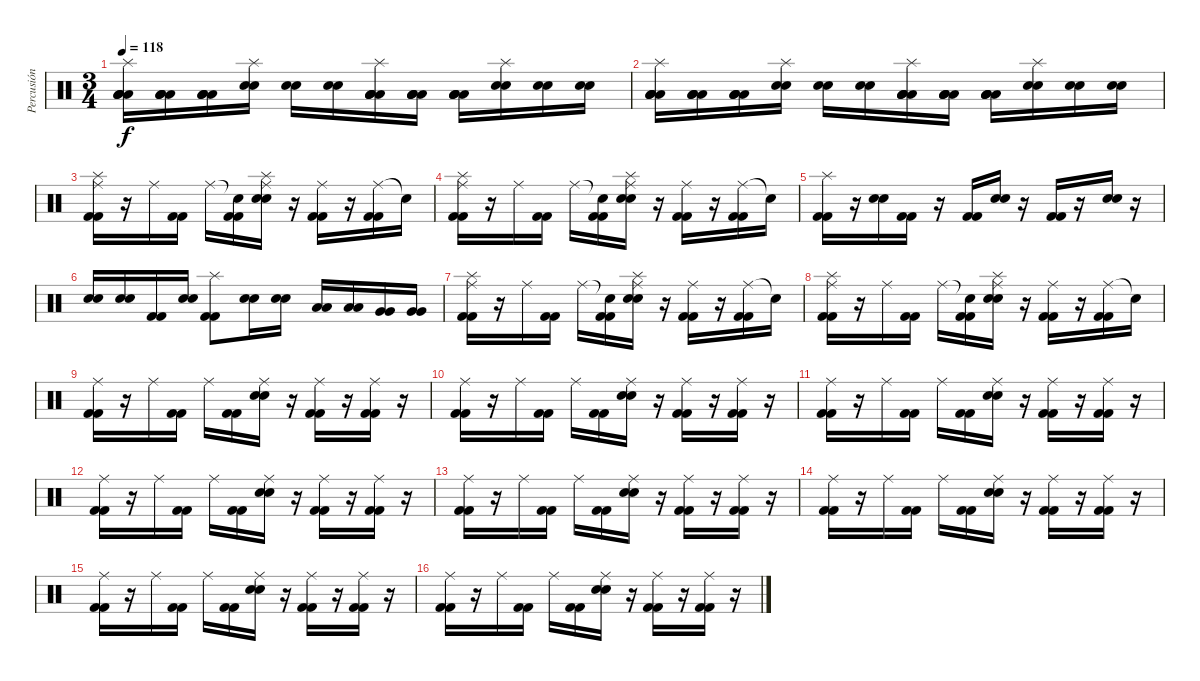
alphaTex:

\track ("Percusión" "Percusión") {instrument percussion}
\staff {score}
\articulation defaults
\ts (3 4)
\tempo 118
\clef neutral
\ks c
("Splash (hit)" "Low Tom (hit)" "Low Tom (hit)" "Low Tom (hit)" "Low Tom (hit)").16{dy f} ("Low Tom (hit)" "Low Tom (hit)" "Low Tom (hit)" "Low Tom (hit)").16 ("Low Tom (hit)" "Low Tom (hit)" "Low Tom (hit)" "Low Tom (hit)").16 ("Splash (hit)" "Electric Snare (hit)" "Electric Snare (hit)").16 ("Electric Snare (hit)" "Electric Snare (hit)").16 ("Electric Snare (hit)" "Electric Snare (hit)").16 ("Splash (hit)" "Low Tom (hit)" "Low Tom (hit)" "Low Tom (hit)" "Low Tom (hit)").16 ("Low Tom (hit)" "Low Tom (hit)" "Low Tom (hit)" "Low Tom (hit)").16 ("Low Tom (hit)" "Low Tom (hit)" "Low Tom (hit)" "Low Tom (hit)").16 ("Splash (hit)" "Electric Snare (hit)" "Electric Snare (hit)").16 ("Electric Snare (hit)" "Electric Snare (hit)").16 ("Electric Snare (hit)" "Electric Snare (hit)").16 |
("Splash (hit)" "Low Tom (hit)" "Low Tom (hit)" "Low Tom (hit)" "Low Tom (hit)").16 ("Low Tom (hit)" "Low Tom (hit)" "Low Tom (hit)" "Low Tom (hit)").16 ("Low Tom (hit)" "Low Tom (hit)" "Low Tom (hit)" "Low Tom (hit)").16 ("Splash (hit)" "Electric Snare (hit)" "Electric Snare (hit)").16 ("Electric Snare (hit)" "Electric Snare (hit)").16 ("Electric Snare (hit)" "Electric Snare (hit)").16 ("Splash (hit)" "Low Tom (hit)" "Low Tom (hit)" "Low Tom (hit)" "Low Tom (hit)").16 ("Low Tom (hit)" "Low Tom (hit)" "Low Tom (hit)" "Low Tom (hit)").16 ("Low Tom (hit)" "Low Tom (hit)" "Low Tom (hit)" "Low Tom (hit)").16 ("Splash (hit)" "Electric Snare (hit)" "Electric Snare (hit)").16 ("Electric Snare (hit)" "Electric Snare (hit)").16 ("Electric Snare (hit)" "Electric Snare (hit)").16 |
("Ride (middle)" "Splash (hit)" "Kick (hit) 2" "Kick (hit) 2").16 r.16 "Ride (middle)".16 ("Kick (hit) 2" "Kick (hit) 2").16 "Ride (middle)".16 ("Snare (hit)"{t} "Kick (hit) 2" "Kick (hit) 2").16 ("Ride (middle)" "Splash (hit)" "Electric Snare (hit)" "Electric Snare (hit)").16 r.16 ("Ride (middle)" "Kick (hit) 2" "Kick (hit) 2").16 r.16 ("Ride (middle)" "Kick (hit) 2" "Kick (hit) 2").16 "Snare (hit)"{t}.16 |
("Ride (middle)" "Splash (hit)" "Kick (hit) 2" "Kick (hit) 2").16 r.16 "Ride (middle)".16 ("Kick (hit) 2" "Kick (hit) 2").16 "Ride (middle)".16 ("Snare (hit)"{t} "Kick (hit) 2" "Kick (hit) 2").16 ("Ride (middle)" "Splash (hit)" "Electric Snare (hit)" "Electric Snare (hit)").16 r.16 ("Ride (middle)" "Kick (hit) 2" "Kick (hit) 2").16 r.16 ("Ride (middle)" "Kick (hit) 2" "Kick (hit) 2").16 "Snare (hit)"{t}.16 |
("Splash (hit)" "Kick (hit) 2" "Kick (hit) 2").16 r.16 ("Electric Snare (hit)" "Electric Snare (hit)").16 ("Kick (hit) 2" "Kick (hit) 2").16 r.16 ("Kick (hit) 2" "Kick (hit) 2").16 ("Electric Snare (hit)" "Electric Snare (hit)").16 r.16 ("Kick (hit) 2" "Kick (hit) 2").16 r.16 ("Electric Snare (hit)" "Electric Snare (hit)").16 r.16 |
("Electric Snare (hit)" "Electric Snare (hit)").16 ("Electric Snare (hit)" "Electric Snare (hit)").16 ("Kick (hit) 2" "Kick (hit) 2").16 ("Electric Snare (hit)" "Electric Snare (hit)").16 ("Splash (hit)" "Kick (hit) 2" "Kick (hit) 2").8 ("Electric Snare (hit)" "Electric Snare (hit)").16 ("Electric Snare (hit)" "Electric Snare (hit)").16 ("Low Tom (hit)" "Low Tom (hit)").16 ("Low Tom (hit)" "Low Tom (hit)").16 ("Very Low Tom (hit)" "Very Low Tom (hit)").16 ("Very Low Tom (hit)" "Very Low Tom (hit)").16 |
("Ride (middle)" "Splash (hit)" "Kick (hit) 2" "Kick (hit) 2").16 r.16 "Ride (middle)".16 ("Kick (hit) 2" "Kick (hit) 2").16 "Ride (middle)".16 ("Snare (hit)"{t} "Kick (hit) 2" "Kick (hit) 2").16 ("Ride (middle)" "Splash (hit)" "Electric Snare (hit)" "Electric Snare (hit)").16 r.16 ("Ride (middle)" "Kick (hit) 2" "Kick (hit) 2").16 r.16 ("Ride (middle)" "Kick (hit) 2" "Kick (hit) 2").16 "Snare (hit)"{t}.16 |
("Ride (middle)" "Splash (hit)" "Kick (hit) 2" "Kick (hit) 2").16 r.16 "Ride (middle)".16 ("Kick (hit) 2" "Kick (hit) 2").16 "Ride (middle)".16 ("Snare (hit)"{t} "Kick (hit) 2" "Kick (hit) 2").16 ("Ride (middle)" "Splash (hit)" "Electric Snare (hit)" "Electric Snare (hit)").16 r.16 ("Ride (middle)" "Kick (hit) 2" "Kick (hit) 2").16 r.16 ("Ride (middle)" "Kick (hit) 2" "Kick (hit) 2").16 "Snare (hit)"{t}.16 |
("Ride (middle)" "Kick (hit) 2" "Kick (hit) 2").16 r.16 "Ride (middle)".16 ("Kick (hit) 2" "Kick (hit) 2").16 "Ride (middle)".16 ("Kick (hit) 2" "Kick (hit) 2").16 ("Ride (middle)" "Electric Snare (hit)" "Electric Snare (hit)").16 r.16 ("Ride (middle)" "Kick (hit) 2" "Kick (hit) 2").16 r.16 ("Ride (middle)" "Kick (hit) 2" "Kick (hit) 2").16 r.16 |
("Ride (middle)" "Kick (hit) 2" "Kick (hit) 2").16 r.16 "Ride (middle)".16 ("Kick (hit) 2" "Kick (hit) 2").16 "Ride (middle)".16 ("Kick (hit) 2" "Kick (hit) 2").16 ("Ride (middle)" "Electric Snare (hit)" "Electric Snare (hit)").16 r.16 ("Ride (middle)" "Kick (hit) 2" "Kick (hit) 2").16 r.16 ("Ride (middle)" "Kick (hit) 2" "Kick (hit) 2").16 r.16 |
("Ride (middle)" "Kick (hit) 2" "Kick (hit) 2").16 r.16 "Ride (middle)".16 ("Kick (hit) 2" "Kick (hit) 2").16 "Ride (middle)".16 ("Kick (hit) 2" "Kick (hit) 2").16 ("Ride (middle)" "Electric Snare (hit)" "Electric Snare (hit)").16 r.16 ("Ride (middle)" "Kick (hit) 2" "Kick (hit) 2").16 r.16 ("Ride (middle)" "Kick (hit) 2" "Kick (hit) 2").16 r.16 |
("Ride (middle)" "Kick (hit) 2" "Kick (hit) 2").16 r.16 "Ride (middle)".16 ("Kick (hit) 2" "Kick (hit) 2").16 "Ride (middle)".16 ("Kick (hit) 2" "Kick (hit) 2").16 ("Ride (middle)" "Electric Snare (hit)" "Electric Snare (hit)").16 r.16 ("Ride (middle)" "Kick (hit) 2" "Kick (hit) 2").16 r.16 ("Ride (middle)" "Kick (hit) 2" "Kick (hit) 2").16 r.16 |
("Ride (middle)" "Kick (hit) 2" "Kick (hit) 2").16 r.16 "Ride (middle)".16 ("Kick (hit) 2" "Kick (hit) 2").16 "Ride (middle)".16 ("Kick (hit) 2" "Kick (hit) 2").16 ("Ride (middle)" "Electric Snare (hit)" "Electric Snare (hit)").16 r.16 ("Ride (middle)" "Kick (hit) 2" "Kick (hit) 2").16 r.16 ("Ride (middle)" "Kick (hit) 2" "Kick (hit) 2").16 r.16 |
("Ride (middle)" "Kick (hit) 2" "Kick (hit) 2").16 r.16 "Ride (middle)".16 ("Kick (hit) 2" "Kick (hit) 2").16 "Ride (middle)".16 ("Kick (hit) 2" "Kick (hit) 2").16 ("Ride (middle)" "Electric Snare (hit)" "Electric Snare (hit)").16 r.16 ("Ride (middle)" "Kick (hit) 2" "Kick (hit) 2").16 r.16 ("Ride (middle)" "Kick (hit) 2" "Kick (hit) 2").16 r.16 |
("Ride (middle)" "Kick (hit) 2" "Kick (hit) 2").16 r.16 "Ride (middle)".16 ("Kick (hit) 2" "Kick (hit) 2").16 "Ride (middle)".16 ("Kick (hit) 2" "Kick (hit) 2").16 ("Ride (middle)" "Electric Snare (hit)" "Electric Snare (hit)").16 r.16 ("Ride (middle)" "Kick (hit) 2" "Kick (hit) 2").16 r.16 ("Ride (middle)" "Kick (hit) 2" "Kick (hit) 2").16 r.16 |
("Ride (middle)" "Kick (hit) 2" "Kick (hit) 2").16 r.16 "Ride (middle)".16 ("Kick (hit) 2" "Kick (hit) 2").16 "Ride (middle)".16 ("Kick (hit) 2" "Kick (hit) 2").16 ("Ride (middle)" "Electric Snare (hit)" "Electric Snare (hit)").16 r.16 ("Ride (middle)" "Kick (hit) 2" "Kick (hit) 2").16 r.16 ("Ride (middle)" "Kick (hit) 2" "Kick (hit) 2").16 r.16
